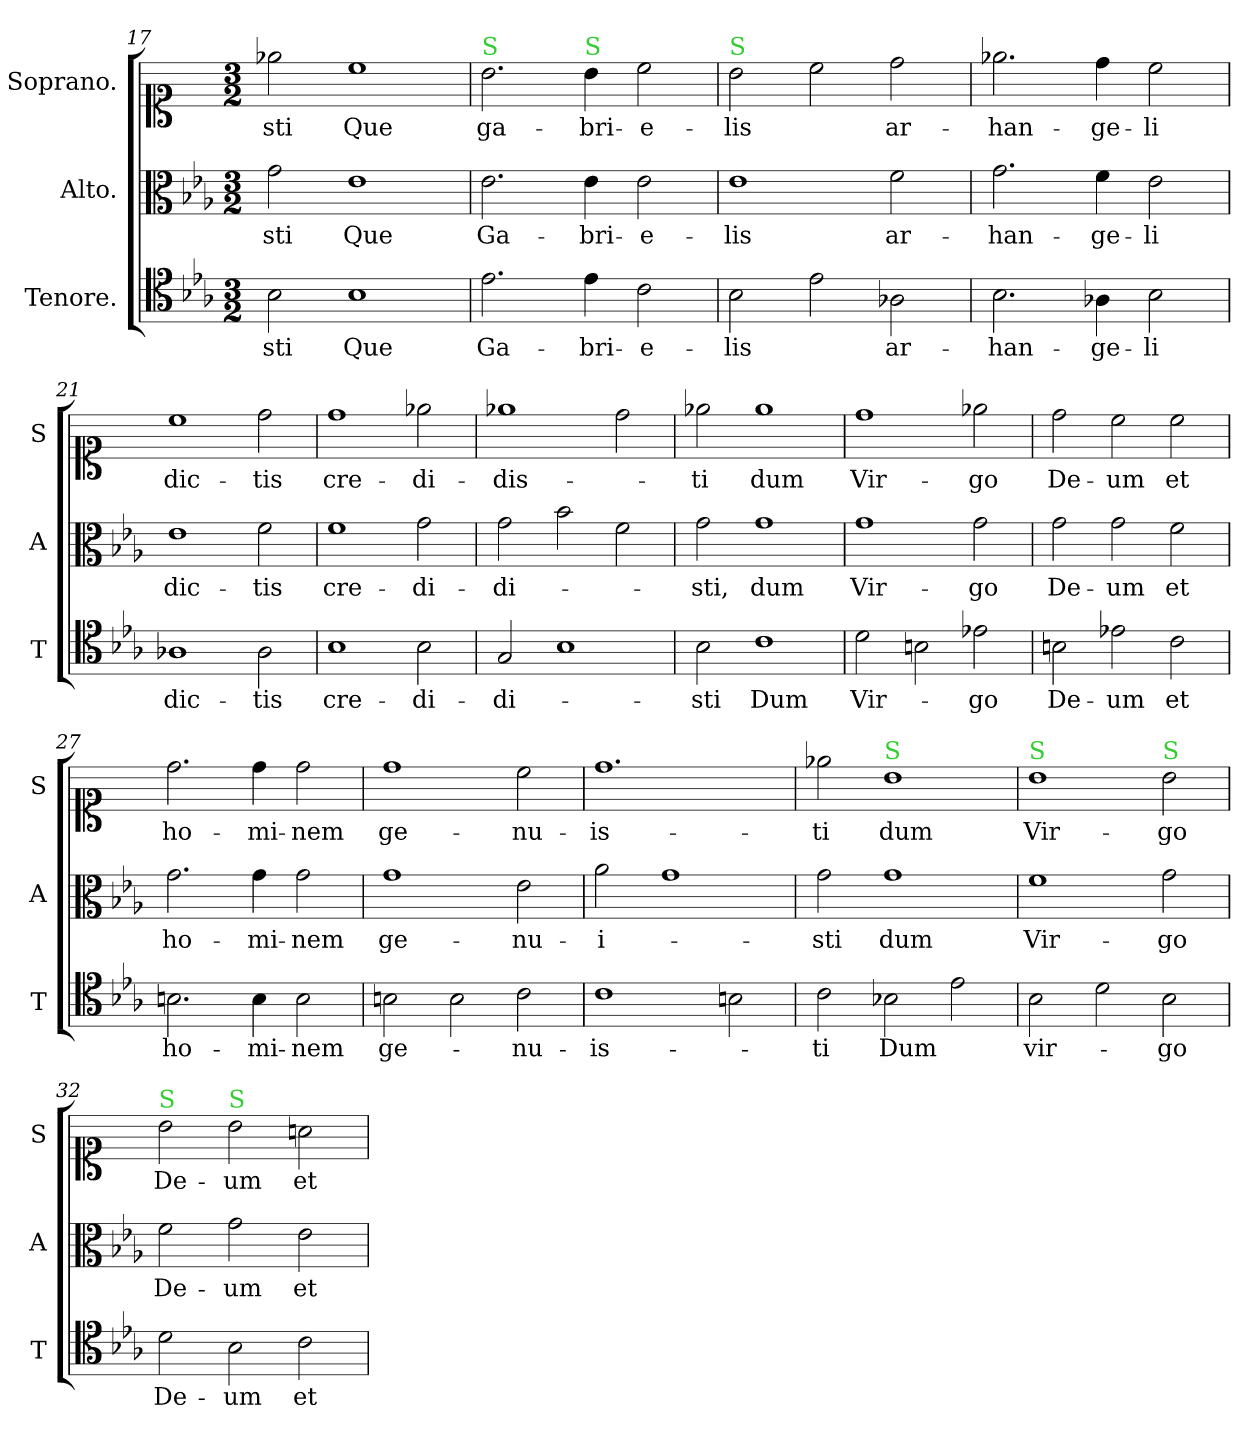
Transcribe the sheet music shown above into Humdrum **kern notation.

**kern	**text	**kern	**text	**kern	**text
*part3	*part3	*part2	*part2	*part1	*part1
*staff3	*staff3	*staff2	*staff2	*staff1	*staff1
*I"Tenore.	*	*I"Alto.	*	*I"Soprano.	*
*I'T	*	*I'A	*	*I'S	*
*clefC4	*	*clefC3	*	*clefC1	*
*k[b-e-a-]	*	*k[b-e-a-]	*	*	*
*M3/2	*	*M3/2	*	*M3/2	*
=17	=17	=17	=17	=17	=17
2B-\	-sti	2g\	-sti	2ee-\	-sti
1B-	Que	1e-	Que	1cc	Que
=18	=18	=18	=18	=18	=18
!	!	!	!	!LO:TX:a:color=limegreen:t=S	!
2.e-\	Ga-	2.e-\	Ga-	2.b\	ga-
!	!	!	!	!LO:TX:a:color=limegreen:t=S	!
4e-\	-bri-	4e-\	-bri-	4b\	-bri-
2c\	-e-	2e-\	-e-	2cc\	-e-
=19	=19	=19	=19	=19	=19
!	!	!	!	!LO:TX:a:color=limegreen:t=S	!
2B-\	-lis	1e-	-lis	2b\	-lis
2e-\	.	.	.	2cc\	.
2A-X\	ar-	2f\	ar-	2dd\	ar-
=20	=20	=20	=20	=20	=20
2.B-\	-han-	2.g\	-han-	2.ee-\	-han-
4A-X\	-ge-	4f\	-ge-	4dd\	ge-
2B-\	-li	2e-\	-li	2cc\	-li
=21	=21	=21	=21	=21	=21
1A-X	dic-	1e-	dic-	1cc	dic-
2A-\	-tis	2f\	-tis	2dd\	-tis
=22	=22	=22	=22	=22	=22
1B-	cre-	1f	cre-	1dd	cre-
2B-\	-di-	2g\	-di-	2ee-\	-di-
=23	=23	=23	=23	=23	=23
2G/	-di-	2g\	-di-	1ee-	-dis-
1B-	.	2b-\	.	.	.
.	.	2f\	.	2dd\	.
=24	=24	=24	=24	=24	=24
2B-\	-sti	2g\	-sti,	2ee-\	-ti
1c	Dum	1g	dum	1ee-	dum
=25	=25	=25	=25	=25	=25
2d\	Vir-	1g	Vir-	1dd	Vir-
2Bn\	.	.	.	.	.
2e-X\	-go	2g\	-go	2ee-\	-go
=26	=26	=26	=26	=26	=26
2Bn\	De-	2g\	De-	2dd\	De-
2e-X\	-um	2g\	-um	2cc\	-um
2c\	et	2f\	et	2cc\	et
=27	=27	=27	=27	=27	=27
2.Bn\	ho-	2.g\	ho-	2.dd\	ho-
4B\	-mi-	4g\	-mi-	4dd\	-mi-
2B\	-nem	2g\	-nem	2dd\	-nem
=28	=28	=28	=28	=28	=28
2Bn\	ge-	1g	ge-	1dd	ge-
2B\	.	.	.	.	.
2c\	-nu-	2e-\	-nu-	2cc\	-nu-
=29	=29	=29	=29	=29	=29
1c	-is-	2a-\	-i-	1.dd	-is-
.	.	1g	.	.	.
2Bn\	.	.	.	.	.
=30	=30	=30	=30	=30	=30
2c\	-ti	2g\	-sti	2ee-\	-ti
!	!	!	!	!LO:TX:a:color=limegreen:t=S	!
2B-X\	Dum	1g	dum	1b	dum
2e-\	.	.	.	.	.
=31	=31	=31	=31	=31	=31
!	!	!	!	!LO:TX:a:color=limegreen:t=S	!
2B-\	vir-	1f	Vir-	1b	Vir-
2d\	.	.	.	.	.
!	!	!	!	!LO:TX:a:color=limegreen:t=S	!
2B-\	-go	2g\	-go	2b\	-go
=32	=32	=32	=32	=32	=32
!	!	!	!	!LO:TX:a:color=limegreen:t=S	!
2d\	De-	2f\	De-	2b\	De-
!	!	!	!	!LO:TX:a:color=limegreen:t=S	!
2B-\	-um	2g\	-um	2b\	-um
2c\	et	2e-\	et	2an\	et
=	=	=	=	=	=
*-	*-	*-	*-	*-	*-
